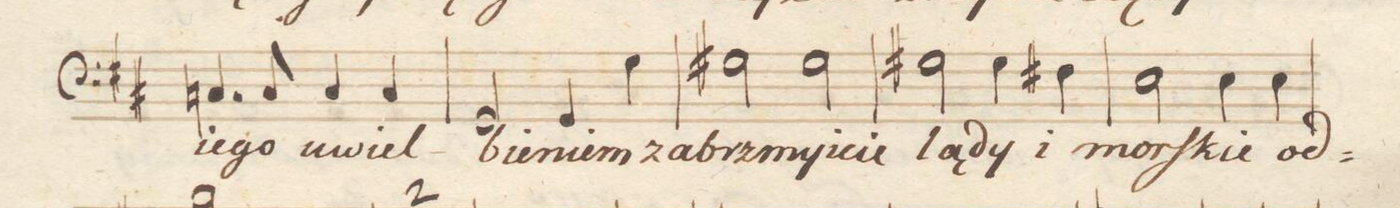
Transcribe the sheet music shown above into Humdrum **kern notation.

**kern	**text	**dynam
*I"Basso.	*	*
*clefF4	*	*
*k[f#c#]	*	*
*met(c|)	*	*
*M2/2	*	*
4.Cn/	ie-	.
8C/	-go	.
4C/	u-	.
4C/	-wiel-	.
=22	=22	=22
2GG/	-bie-	.
4GG/	-niem	.
4G\	za-	.
=23	=23	=23
2G#X\	-brzmyi-	.
2G#\	-cie	.
=24	=24	=24
2G#X\	lą-	.
4G#\	-dy	.
4F#X\	i	.
=25	=25	=25
2E\	mor-	.
4E\	-skie	.
4E\	od-	.
=26	=26	=26
*-	*-	*-
